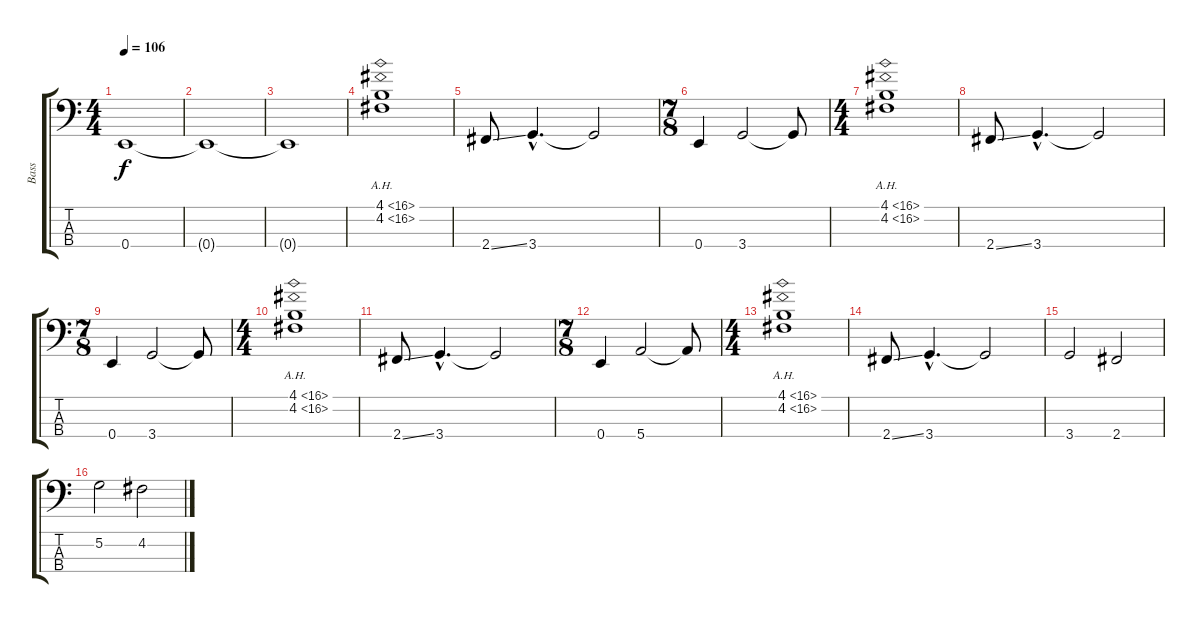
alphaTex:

\track ("Bass" "Bass") {instrument electricbassfinger}
\staff {score tabs}
\tuning (G2 D2 A1 E1) {hide}
\ts (4 4)
\tempo 106
\clef f4
\ks c
0.4{t}.1{dy f} |
0.4{t}.1 |
0.4{t}.1 |
(4.1{ah 12} 4.2{ah 12}).1 |
2.4{ss}.8 3.4{hac}.4{d} 3.4{t}.2 |
\ts (7 8)
0.4.4 3.4.2 3.4{t}.8 |
\ts (4 4)
(4.1{ah 12} 4.2{ah 12}).1 |
2.4{ss}.8 3.4{hac}.4{d} 3.4{t}.2 |
\ts (7 8)
0.4.4 3.4.2 3.4{t}.8 |
\ts (4 4)
(4.1{ah 12} 4.2{ah 12}).1 |
2.4{ss}.8 3.4{hac}.4{d} 3.4{t}.2 |
\ts (7 8)
0.4.4 5.4.2 5.4{t}.8 |
\ts (4 4)
(4.1{ah 12} 4.2{ah 12}).1 |
2.4{ss}.8 3.4{hac}.4{d} 3.4{t}.2 |
3.4.2 2.4.2 |
5.2.2 4.2.2
